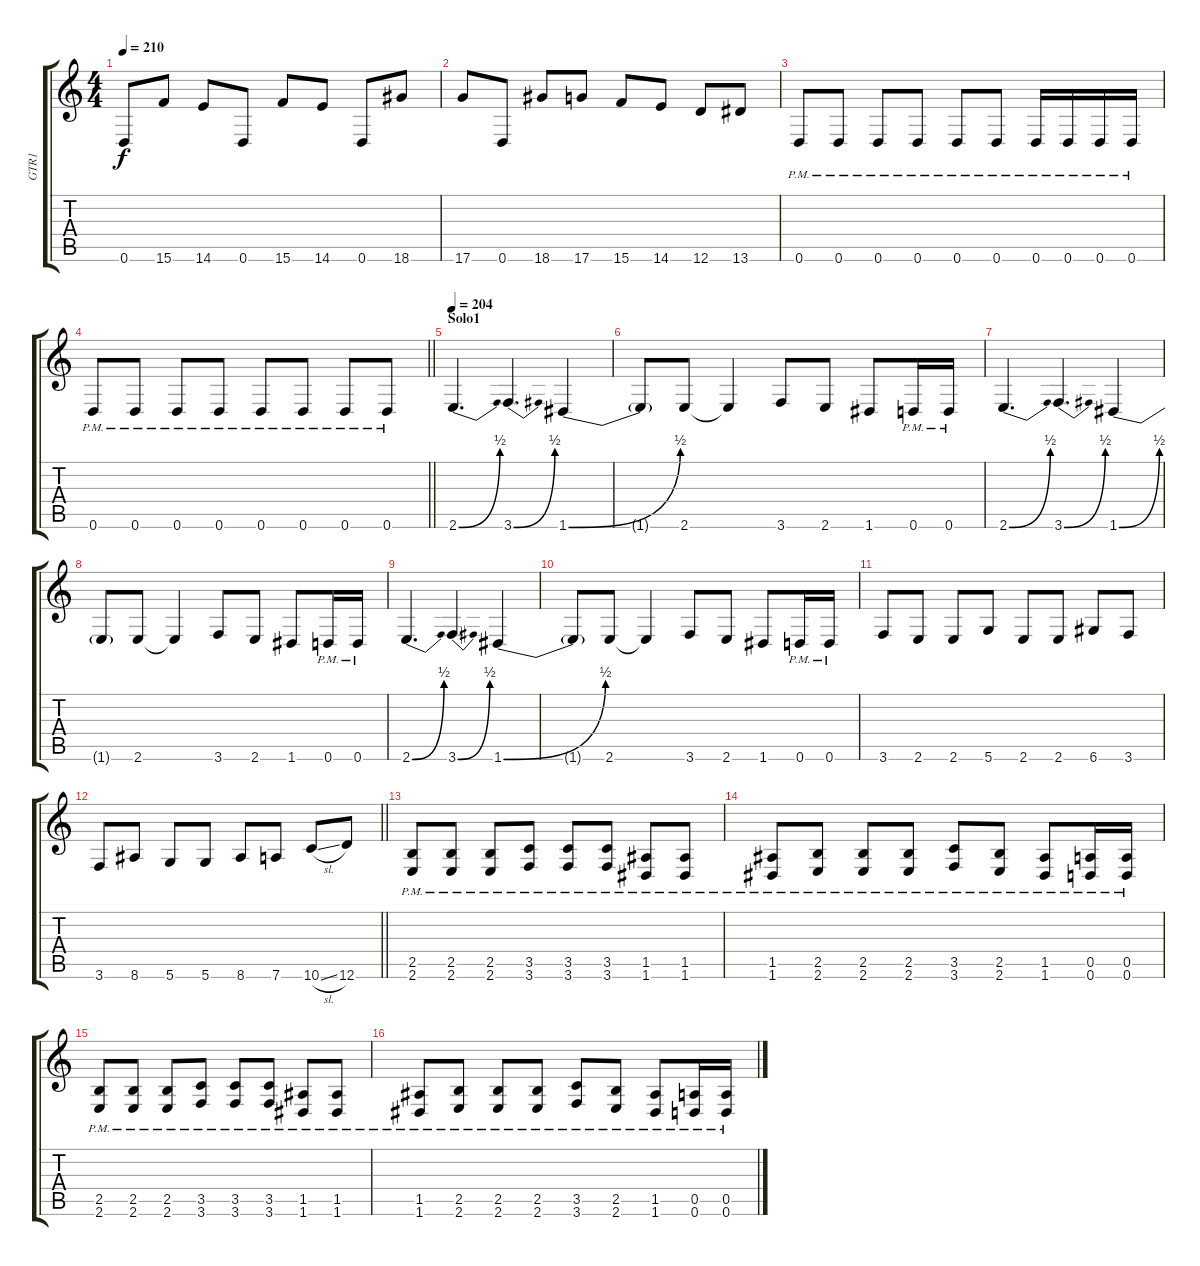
\track ("GTR1" "GTR1") {instrument overdrivenguitar}
\staff {score tabs}
\tuning (E4 B3 G3 D3 A2 D2) {hide}
\ts (4 4)
\tempo 210
\clef g2
\ks c
0.6.8{dy f} 15.6.8 14.6.8 0.6.8 15.6.8 14.6.8 0.6.8 18.6.8 |
17.6.8 0.6.8 18.6.8 17.6.8 15.6.8 14.6.8 12.6.8 13.6.8 |
0.6{pm}.8 0.6{pm}.8 0.6{pm}.8 0.6{pm}.8 0.6{pm}.8 0.6{pm}.8 0.6{pm}.16 0.6{pm}.16 0.6{pm}.16 0.6{pm}.16 |
\barLineRight lightlight
0.6{pm}.8 0.6{pm}.8 0.6{pm}.8 0.6{pm}.8 0.6{pm}.8 0.6{pm}.8 0.6{pm}.8 0.6{pm}.8 |
\section ("" "Solo1")
\tempo 204
2.6{be (bend 0 0 60 2)}.4{d} 3.6{be (bend 0 0 60 2)}.4{d} 1.6{be (bend 0 0 60 2)}.4 |
1.6{t}.8 2.6.8 2.6{t}.4 3.6.8 2.6.8 1.6.8 0.6{pm}.16 0.6{pm}.16 |
2.6{be (bend 0 0 60 2)}.4{d} 3.6{be (bend 0 0 60 2)}.4{d} 1.6{be (bend 0 0 60 2)}.4 |
1.6{t}.8 2.6.8 2.6{t}.4 3.6.8 2.6.8 1.6.8 0.6{pm}.16 0.6{pm}.16 |
2.6{be (bend 0 0 60 2)}.4{d} 3.6{be (bend 0 0 60 2)}.4{d} 1.6{be (bend 0 0 60 2)}.4 |
1.6{t}.8 2.6.8 2.6{t}.4 3.6.8 2.6.8 1.6.8 0.6{pm}.16 0.6{pm}.16 |
3.6.8 2.6.8 2.6.8 5.6.8 2.6.8 2.6.8 6.6.8 3.6.8 |
\barLineRight lightlight
3.6.8 8.6.8 5.6.8 5.6.8 8.6.8 7.6.8 10.6{sl}.8 12.6.8 |
(2.5{pm} 2.6{pm}).8 (2.5{pm} 2.6{pm}).8 (2.5{pm} 2.6{pm}).8 (3.5{pm} 3.6{pm}).8 (3.5{pm} 3.6{pm}).8 (3.5{pm} 3.6{pm}).8 (1.5{pm} 1.6{pm}).8 (1.5{pm} 1.6{pm}).8 |
(1.5{pm} 1.6{pm}).8 (2.5{pm} 2.6{pm}).8 (2.5{pm} 2.6{pm}).8 (2.5{pm} 2.6{pm}).8 (3.5{pm} 3.6{pm}).8 (2.5{pm} 2.6{pm}).8 (1.5{pm} 1.6{pm}).8 (0.5{pm} 0.6{pm}).16 (0.5{pm} 0.6{pm}).16 |
(2.5{pm} 2.6{pm}).8 (2.5{pm} 2.6{pm}).8 (2.5{pm} 2.6{pm}).8 (3.5{pm} 3.6{pm}).8 (3.5{pm} 3.6{pm}).8 (3.5{pm} 3.6{pm}).8 (1.5{pm} 1.6{pm}).8 (1.5{pm} 1.6{pm}).8 |
(1.5{pm} 1.6{pm}).8 (2.5{pm} 2.6{pm}).8 (2.5{pm} 2.6{pm}).8 (2.5{pm} 2.6{pm}).8 (3.5{pm} 3.6{pm}).8 (2.5{pm} 2.6{pm}).8 (1.5{pm} 1.6{pm}).8 (0.5{pm} 0.6{pm}).16 (0.5{pm} 0.6{pm}).16
